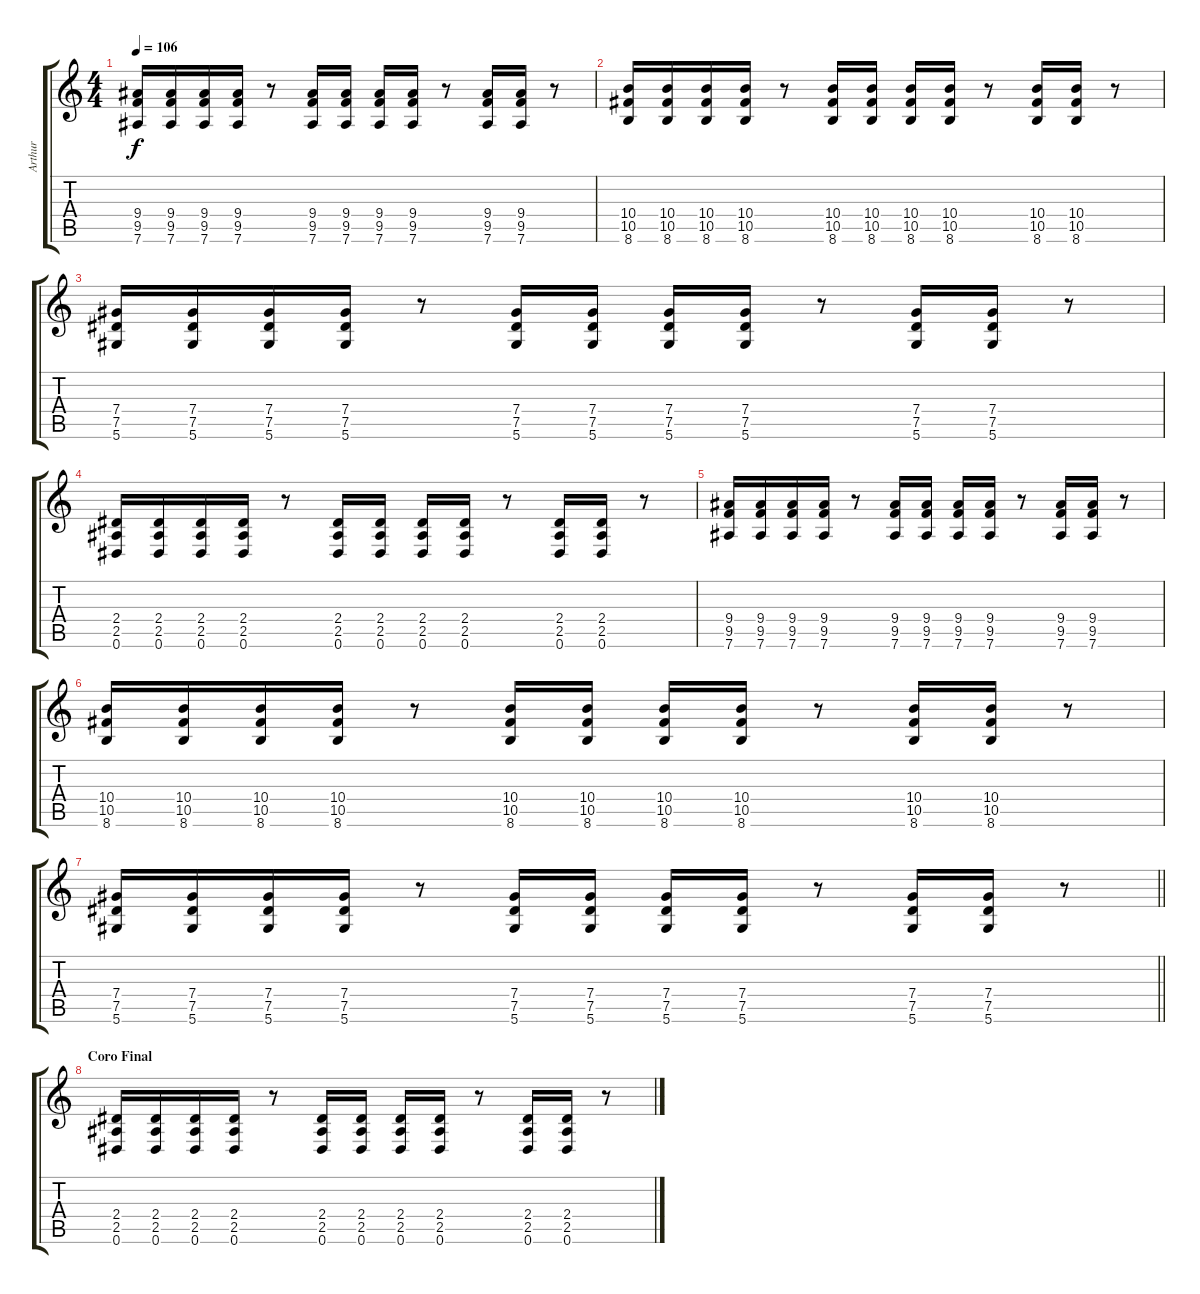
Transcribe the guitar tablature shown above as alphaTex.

\track ("Arthur" "Arthur") {instrument distortionguitar}
\staff {score tabs}
\tuning (Eb4 Bb3 Gb3 Db3 Ab2 Eb2) {hide}
\ts (4 4)
\tempo 106
\clef g2
\ks c
(9.4 9.5 7.6).16{dy f} (9.4 9.5 7.6).16 (9.4 9.5 7.6).16 (9.4 9.5 7.6).16 r.8 (9.4 9.5 7.6).16 (9.4 9.5 7.6).16 (9.4 9.5 7.6).16 (9.4 9.5 7.6).16 r.8 (9.4 9.5 7.6).16 (9.4 9.5 7.6).16 r.8 |
(10.4 10.5 8.6).16 (10.4 10.5 8.6).16 (10.4 10.5 8.6).16 (10.4 10.5 8.6).16 r.8 (10.4 10.5 8.6).16 (10.4 10.5 8.6).16 (10.4 10.5 8.6).16 (10.4 10.5 8.6).16 r.8 (10.4 10.5 8.6).16 (10.4 10.5 8.6).16 r.8 |
(7.4 7.5 5.6).16 (7.4 7.5 5.6).16 (7.4 7.5 5.6).16 (7.4 7.5 5.6).16 r.8 (7.4 7.5 5.6).16 (7.4 7.5 5.6).16 (7.4 7.5 5.6).16 (7.4 7.5 5.6).16 r.8 (7.4 7.5 5.6).16 (7.4 7.5 5.6).16 r.8 |
(2.4 2.5 0.6).16 (2.4 2.5 0.6).16 (2.4 2.5 0.6).16 (2.4 2.5 0.6).16 r.8 (2.4 2.5 0.6).16 (2.4 2.5 0.6).16 (2.4 2.5 0.6).16 (2.4 2.5 0.6).16 r.8 (2.4 2.5 0.6).16 (2.4 2.5 0.6).16 r.8 |
(9.4 9.5 7.6).16 (9.4 9.5 7.6).16 (9.4 9.5 7.6).16 (9.4 9.5 7.6).16 r.8 (9.4 9.5 7.6).16 (9.4 9.5 7.6).16 (9.4 9.5 7.6).16 (9.4 9.5 7.6).16 r.8 (9.4 9.5 7.6).16 (9.4 9.5 7.6).16 r.8 |
(10.4 10.5 8.6).16 (10.4 10.5 8.6).16 (10.4 10.5 8.6).16 (10.4 10.5 8.6).16 r.8 (10.4 10.5 8.6).16 (10.4 10.5 8.6).16 (10.4 10.5 8.6).16 (10.4 10.5 8.6).16 r.8 (10.4 10.5 8.6).16 (10.4 10.5 8.6).16 r.8 |
\barLineRight lightlight
(7.4 7.5 5.6).16 (7.4 7.5 5.6).16 (7.4 7.5 5.6).16 (7.4 7.5 5.6).16 r.8 (7.4 7.5 5.6).16 (7.4 7.5 5.6).16 (7.4 7.5 5.6).16 (7.4 7.5 5.6).16 r.8 (7.4 7.5 5.6).16 (7.4 7.5 5.6).16 r.8 |
\section ("" "Coro Final")
(2.4 2.5 0.6).16 (2.4 2.5 0.6).16 (2.4 2.5 0.6).16 (2.4 2.5 0.6).16 r.8 (2.4 2.5 0.6).16 (2.4 2.5 0.6).16 (2.4 2.5 0.6).16 (2.4 2.5 0.6).16 r.8 (2.4 2.5 0.6).16 (2.4 2.5 0.6).16 r.8
